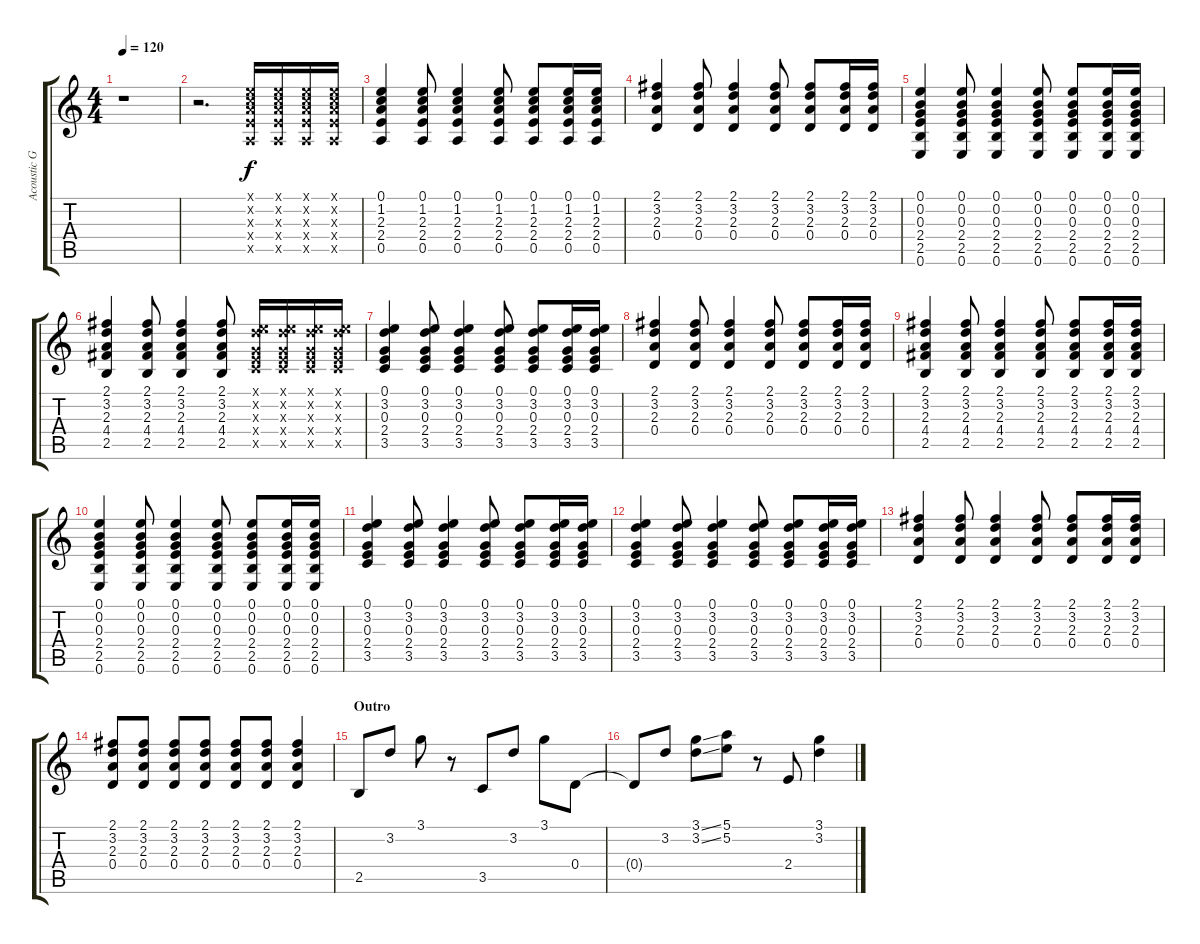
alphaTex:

\track ("Acoustic Guitar (R)" "Acoustic G") {instrument acousticguitarsteel}
\staff {score tabs}
\tuning (E4 B3 G3 D3 A2 E2) {hide}
\ts (4 4)
\tempo 120
\clef g2
\ks c
r.1{dy f} |
r.2{d} (0.1{x} 1.2{x} 2.3{x} 2.4{x} 0.5{x}).16 (0.1{x} 1.2{x} 2.3{x} 2.4{x} 0.5{x}).16 (0.1{x} 1.2{x} 2.3{x} 2.4{x} 0.5{x}).16 (0.1{x} 1.2{x} 2.3{x} 2.4{x} 0.5{x}).16 |
(0.1 1.2 2.3 2.4 0.5).4 (0.1 1.2 2.3 2.4 0.5).8 (0.1 1.2 2.3 2.4 0.5).4 (0.1 1.2 2.3 2.4 0.5).8 (0.1 1.2 2.3 2.4 0.5).8 (0.1 1.2 2.3 2.4 0.5).16 (0.1 1.2 2.3 2.4 0.5).16 |
(2.1 3.2 2.3 0.4).4 (2.1 3.2 2.3 0.4).8 (2.1 3.2 2.3 0.4).4 (2.1 3.2 2.3 0.4).8 (2.1 3.2 2.3 0.4).8 (2.1 3.2 2.3 0.4).16 (2.1 3.2 2.3 0.4).16 |
(0.1 0.2 0.3 2.4 2.5 0.6).4 (0.1 0.2 0.3 2.4 2.5 0.6).8 (0.1 0.2 0.3 2.4 2.5 0.6).4 (0.1 0.2 0.3 2.4 2.5 0.6).8 (0.1 0.2 0.3 2.4 2.5 0.6).8 (0.1 0.2 0.3 2.4 2.5 0.6).16 (0.1 0.2 0.3 2.4 2.5 0.6).16 |
(2.1 3.2 2.3 4.4 2.5).4 (2.1 3.2 2.3 4.4 2.5).8 (2.1 3.2 2.3 4.4 2.5).4 (2.1 3.2 2.3 4.4 2.5).8 (0.1{x} 3.2{x} 0.3{x} 2.4{x} 3.5{x}).16 (0.1{x} 3.2{x} 0.3{x} 2.4{x} 3.5{x}).16 (0.1{x} 3.2{x} 0.3{x} 2.4{x} 3.5{x}).16 (0.1{x} 3.2{x} 0.3{x} 2.4{x} 3.5{x}).16 |
(0.1 3.2 0.3 2.4 3.5).4 (0.1 3.2 0.3 2.4 3.5).8 (0.1 3.2 0.3 2.4 3.5).4 (0.1 3.2 0.3 2.4 3.5).8 (0.1 3.2 0.3 2.4 3.5).8 (0.1 3.2 0.3 2.4 3.5).16 (0.1 3.2 0.3 2.4 3.5).16 |
(2.1 3.2 2.3 0.4).4 (2.1 3.2 2.3 0.4).8 (2.1 3.2 2.3 0.4).4 (2.1 3.2 2.3 0.4).8 (2.1 3.2 2.3 0.4).8 (2.1 3.2 2.3 0.4).16 (2.1 3.2 2.3 0.4).16 |
(2.1 3.2 2.3 4.4 2.5).4 (2.1 3.2 2.3 4.4 2.5).8 (2.1 3.2 2.3 4.4 2.5).4 (2.1 3.2 2.3 4.4 2.5).8 (2.1 3.2 2.3 4.4 2.5).8 (2.1 3.2 2.3 4.4 2.5).16 (2.1 3.2 2.3 4.4 2.5).16 |
(0.1 0.2 0.3 2.4 2.5 0.6).4 (0.1 0.2 0.3 2.4 2.5 0.6).8 (0.1 0.2 0.3 2.4 2.5 0.6).4 (0.1 0.2 0.3 2.4 2.5 0.6).8 (0.1 0.2 0.3 2.4 2.5 0.6).8 (0.1 0.2 0.3 2.4 2.5 0.6).16 (0.1 0.2 0.3 2.4 2.5 0.6).16 |
(0.1 3.2 0.3 2.4 3.5).4 (0.1 3.2 0.3 2.4 3.5).8 (0.1 3.2 0.3 2.4 3.5).4 (0.1 3.2 0.3 2.4 3.5).8 (0.1 3.2 0.3 2.4 3.5).8 (0.1 3.2 0.3 2.4 3.5).16 (0.1 3.2 0.3 2.4 3.5).16 |
(0.1 3.2 0.3 2.4 3.5).4 (0.1 3.2 0.3 2.4 3.5).8 (0.1 3.2 0.3 2.4 3.5).4 (0.1 3.2 0.3 2.4 3.5).8 (0.1 3.2 0.3 2.4 3.5).8 (0.1 3.2 0.3 2.4 3.5).16 (0.1 3.2 0.3 2.4 3.5).16 |
(2.1 3.2 2.3 0.4).4 (2.1 3.2 2.3 0.4).8 (2.1 3.2 2.3 0.4).4 (2.1 3.2 2.3 0.4).8 (2.1 3.2 2.3 0.4).8 (2.1 3.2 2.3 0.4).16 (2.1 3.2 2.3 0.4).16 |
(2.1 3.2 2.3 0.4).8 (2.1 3.2 2.3 0.4).8 (2.1 3.2 2.3 0.4).8 (2.1 3.2 2.3 0.4).8 (2.1 3.2 2.3 0.4).8 (2.1 3.2 2.3 0.4).8 (2.1 3.2 2.3 0.4).4 |
\section ("" "Outro")
2.5.8 3.2.8 3.1.8 r.8 3.5.8 3.2.8 3.1.8 0.4.8 |
0.4{t}.8 3.2.8 (3.1{ss} 3.2{ss}).8 (5.1 5.2).8 r.8 2.4.8 (3.1 3.2).4
